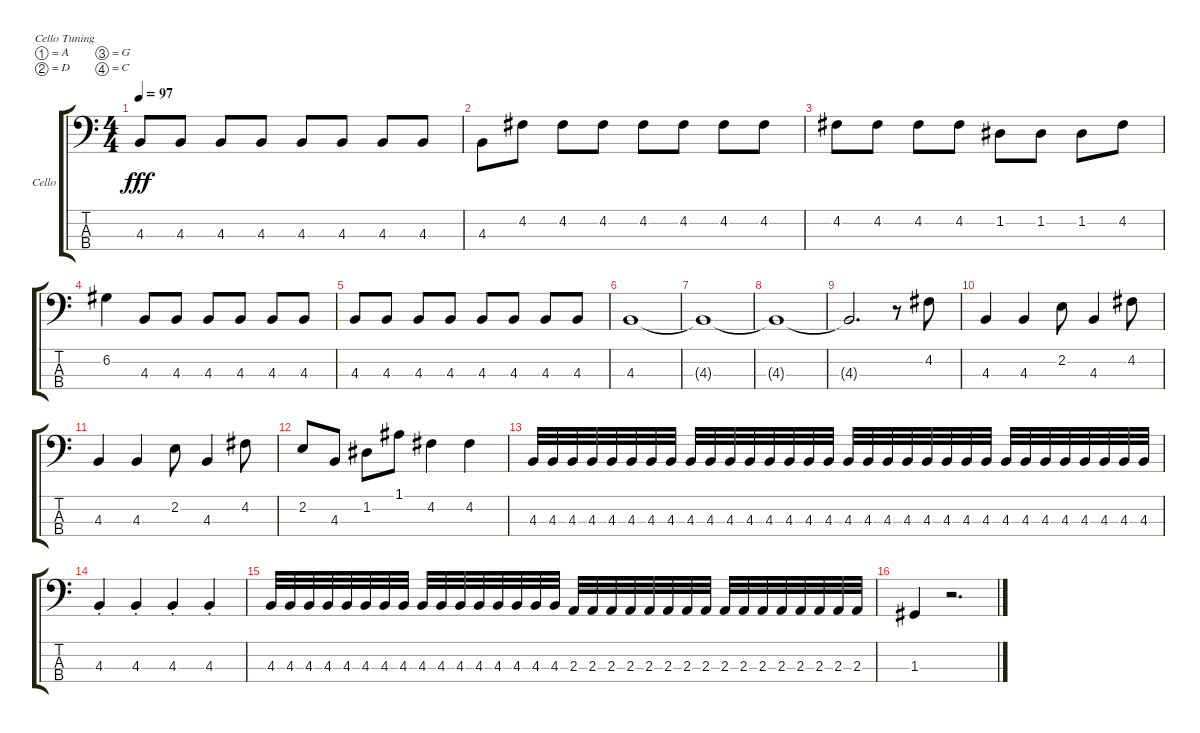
\defaultSystemsLayout 4
\bracketExtendMode groupsimilarinstruments
\firstSystemTrackNameOrientation horizontal
\otherSystemsTrackNameOrientation horizontal
\track ("Cello" "Cello") {instrument cello}
\staff {score tabs}
\tuning (A3 D3 G2 C2)
\ts (4 4)
\tempo 97
\clef f4
\ks c
4.3.8{dy fff} 4.3.8 4.3.8 4.3.8 4.3.8 4.3.8 4.3.8 4.3.8 |
4.3.8 4.2.8 4.2.8 4.2.8 4.2.8 4.2.8 4.2.8 4.2.8 |
4.2.8 4.2.8 4.2.8 4.2.8 1.2.8 1.2.8 1.2.8 4.2.8 |
6.2.4 4.3.8 4.3.8 4.3.8 4.3.8 4.3.8 4.3.8 |
4.3.8 4.3.8 4.3.8 4.3.8 4.3.8 4.3.8 4.3.8 4.3.8 |
4.3.1 |
4.3{t}.1 |
4.3{t}.1 |
4.3{t}.2{d} r.8 4.2.8 |
4.3.4 4.3.4 2.2.8 4.3.4 4.2.8 |
4.3.4 4.3.4 2.2.8 4.3.4 4.2.8 |
2.2.8 4.3.8 1.2.8 1.1.8 4.2.4 4.2.4 |
4.3.32 4.3.32 4.3.32 4.3.32 4.3.32 4.3.32 4.3.32 4.3.32 4.3.32 4.3.32 4.3.32 4.3.32 4.3.32 4.3.32 4.3.32 4.3.32 4.3.32 4.3.32 4.3.32 4.3.32 4.3.32 4.3.32 4.3.32 4.3.32 4.3.32 4.3.32 4.3.32 4.3.32 4.3.32 4.3.32 4.3.32 4.3.32 |
4.3{st}.4 4.3{st}.4 4.3{st}.4 4.3{st}.4 |
4.3.32 4.3.32 4.3.32 4.3.32 4.3.32 4.3.32 4.3.32 4.3.32 4.3.32 4.3.32 4.3.32 4.3.32 4.3.32 4.3.32 4.3.32 4.3.32 2.3.32 2.3.32 2.3.32 2.3.32 2.3.32 2.3.32 2.3.32 2.3.32 2.3.32 2.3.32 2.3.32 2.3.32 2.3.32 2.3.32 2.3.32 2.3.32 |
1.3.4 r.2{d}
